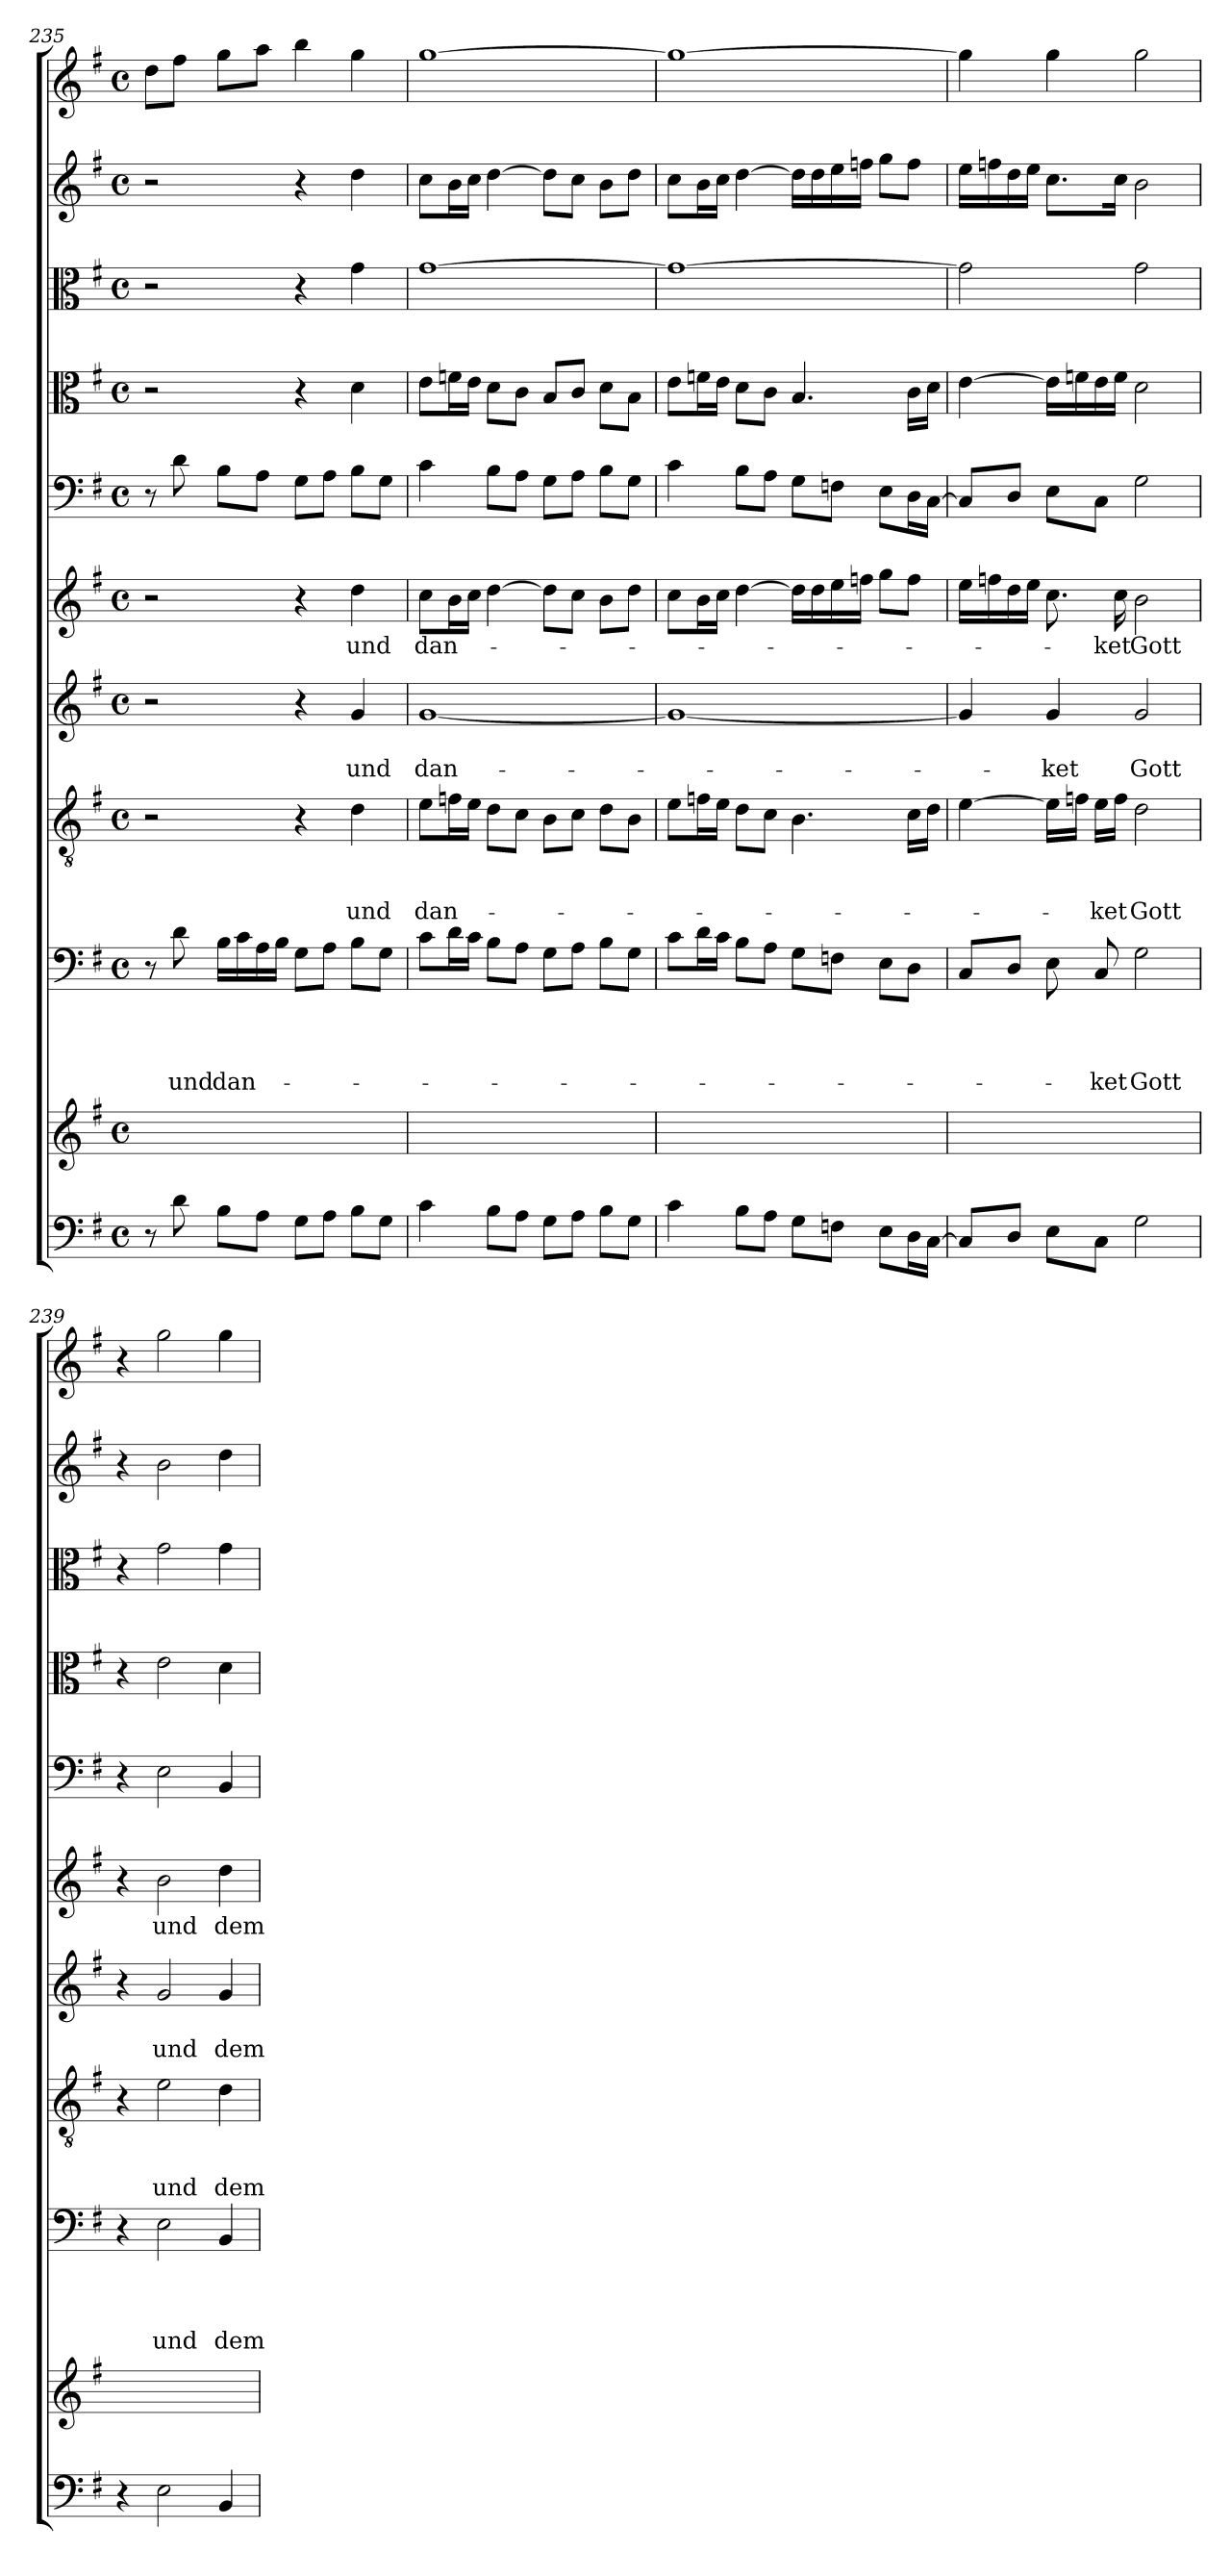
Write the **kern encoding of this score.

**kern	**kern	**kern	**text	**text	**text	**text	**kern	**text	**text	**text	**kern	**text	**text	**kern	**text	**kern	**kern	**kern	**kern	**kern
*part11	*part10	*part9	*part9	*part9	*part9	*part9	*part8	*part8	*part8	*part8	*part7	*part7	*part7	*part6	*part6	*part5	*part4	*part3	*part2	*part1
*staff11	*staff10	*staff9	*staff9	*staff9	*staff9	*staff9	*staff8	*staff8	*staff8	*staff8	*staff7	*staff7	*staff7	*staff6	*staff6	*staff5	*staff4	*staff3	*staff2	*staff1
*clefF4	*clefG2	*clefF4	*	*	*	*	*clefGv2	*	*	*	*clefG2	*	*	*clefG2	*	*clefF4	*clefC3	*clefC3	*clefG2	*clefG2
*k[f#]	*k[f#]	*k[f#]	*	*	*	*	*k[f#]	*	*	*	*k[f#]	*	*	*k[f#]	*	*k[f#]	*k[f#]	*k[f#]	*k[f#]	*k[f#]
*G:	*G:	*G:	*	*	*	*	*G:	*	*	*	*G:	*	*	*G:	*	*G:	*G:	*G:	*G:	*G:
*M4/4	*M4/4	*M4/4	*	*	*	*	*M4/4	*	*	*	*M4/4	*	*	*M4/4	*	*M4/4	*M4/4	*M4/4	*M4/4	*M4/4
*met(c)	*met(c)	*met(c)	*	*	*	*	*met(c)	*	*	*	*met(c)	*	*	*met(c)	*	*met(c)	*met(c)	*met(c)	*met(c)	*met(c)
=235	=235	=235	=235	=235	=235	=235	=235	=235	=235	=235	=235	=235	=235	=235	=235	=235	=235	=235	=235	=235
8r	1ryy	8r	.	.	.	.	2r	.	.	.	2r	.	.	2r	.	8r	2r	2r	2r	8dd\L
!	!	!	!	!	!	!LO:LY:b	!	!	!	!	!	!	!	!	!	!	!	!	!	!
8d\	.	8d\	.	.	.	und	.	.	.	.	.	.	.	.	.	8d\	.	.	.	8ff#\J
!	!	!	!	!	!	!LO:LY:b	!	!	!	!	!	!	!	!	!	!	!	!	!	!
8B\L	.	16B\LL	.	.	.	dan-	.	.	.	.	.	.	.	.	.	8B\L	.	.	.	8gg\L
.	.	16c\	.	.	.	.	.	.	.	.	.	.	.	.	.	.	.	.	.	.
8A\J	.	16A\	.	.	.	.	.	.	.	.	.	.	.	.	.	8A\J	.	.	.	8aa\J
.	.	16B\JJ	.	.	.	.	.	.	.	.	.	.	.	.	.	.	.	.	.	.
8G\L	.	8G\L	.	.	.	.	4r	.	.	.	4r	.	.	4r	.	8G\L	4r	4r	4r	4bb\
8A\J	.	8A\J	.	.	.	.	.	.	.	.	.	.	.	.	.	8A\J	.	.	.	.
!	!	!	!	!	!	!	!	!	!	!LO:LY:b	!	!	!LO:LY:b	!	!LO:LY:b	!	!	!	!	!
8B\L	.	8B\L	.	.	.	.	4d\	.	.	und	4g/	.	und	4dd\	und	8B\L	4d\	4g\	4dd\	4gg\
8G\J	.	8G\J	.	.	.	.	.	.	.	.	.	.	.	.	.	8G\J	.	.	.	.
=236	=236	=236	=236	=236	=236	=236	=236	=236	=236	=236	=236	=236	=236	=236	=236	=236	=236	=236	=236	=236
!	!	!	!	!	!	!	!	!	!	!LO:LY:b	!	!	!LO:LY:b	!	!LO:LY:b	!	!	!	!	!
4c\	1ryy	8c\L	.	.	.	.	8e\L	.	.	dan-	[1g	.	dan-	8cc\L	dan-	4c\	8e\L	[1g	8cc\L	[1gg
.	.	16d\L	.	.	.	.	16fn\L	.	.	.	.	.	.	16b\L	.	.	16fn\L	.	16b\L	.
.	.	16c\JJ	.	.	.	.	16e\JJ	.	.	.	.	.	.	16cc\JJ	.	.	16e\JJ	.	16cc\JJ	.
8B\L	.	8B\L	.	.	.	.	8d\L	.	.	.	.	.	.	[4dd\	.	8B\L	8d\L	.	[4dd\	.
8A\J	.	8A\J	.	.	.	.	8c\J	.	.	.	.	.	.	.	.	8A\J	8c\J	.	.	.
8G\L	.	8G\L	.	.	.	.	8B\L	.	.	.	.	.	.	8dd\L]	.	8G\L	8B/L	.	8dd\L]	.
8A\J	.	8A\J	.	.	.	.	8c\J	.	.	.	.	.	.	8cc\J	.	8A\J	8c/J	.	8cc\J	.
8B\L	.	8B\L	.	.	.	.	8d\L	.	.	.	.	.	.	8b\L	.	8B\L	8d\L	.	8b\L	.
8G\J	.	8G\J	.	.	.	.	8B\J	.	.	.	.	.	.	8dd\J	.	8G\J	8B\J	.	8dd\J	.
!!LO:PB:g=z
=237	=237	=237	=237	=237	=237	=237	=237	=237	=237	=237	=237	=237	=237	=237	=237	=237	=237	=237	=237	=237
4c\	1ryy	8c\L	.	.	.	.	8e\L	.	.	.	1g_	.	.	8cc\L	.	4c\	8e\L	1g_	8cc\L	1gg_
.	.	16d\L	.	.	.	.	16fn\L	.	.	.	.	.	.	16b\L	.	.	16fn\L	.	16b\L	.
.	.	16c\JJ	.	.	.	.	16e\JJ	.	.	.	.	.	.	16cc\JJ	.	.	16e\JJ	.	16cc\JJ	.
8B\L	.	8B\L	.	.	.	.	8d\L	.	.	.	.	.	.	[4dd\	.	8B\L	8d\L	.	[4dd\	.
8A\J	.	8A\J	.	.	.	.	8c\J	.	.	.	.	.	.	.	.	8A\J	8c\J	.	.	.
8G\L	.	8G\L	.	.	.	.	4.B\	.	.	.	.	.	.	16dd\LL]	.	8G\L	4.B/	.	16dd\LL]	.
.	.	.	.	.	.	.	.	.	.	.	.	.	.	16dd\	.	.	.	.	16dd\	.
8Fn\J	.	8Fn\J	.	.	.	.	.	.	.	.	.	.	.	16ee\	.	8Fn\J	.	.	16ee\	.
.	.	.	.	.	.	.	.	.	.	.	.	.	.	16ffn\JJ	.	.	.	.	16ffn\JJ	.
8E\L	.	8E\L	.	.	.	.	.	.	.	.	.	.	.	8gg\L	.	8E\L	.	.	8gg\L	.
16D\L	.	8D\J	.	.	.	.	16c\LL	.	.	.	.	.	.	8ff\J	.	16D\L	16c\LL	.	8ff\J	.
[16C\JJ	.	.	.	.	.	.	16d\JJ	.	.	.	.	.	.	.	.	[16C\JJ	16d\JJ	.	.	.
=238	=238	=238	=238	=238	=238	=238	=238	=238	=238	=238	=238	=238	=238	=238	=238	=238	=238	=238	=238	=238
8C/L]	1ryy	8C/L	.	.	.	.	[4e\	.	.	.	4g/]	.	.	16ee\LL	.	8C/L]	[4e\	2g\]	16ee\LL	4gg\]
.	.	.	.	.	.	.	.	.	.	.	.	.	.	16ffn\	.	.	.	.	16ffn\	.
8D/J	.	8D/J	.	.	.	.	.	.	.	.	.	.	.	16dd\	.	8D/J	.	.	16dd\	.
.	.	.	.	.	.	.	.	.	.	.	.	.	.	16ee\JJ	.	.	.	.	16ee\JJ	.
!	!	!	!	!	!	!	!	!	!	!	!	!	!LO:LY:b	!	!	!	!	!	!	!
8E\L	.	8E\	.	.	.	.	16e\LL]	.	.	.	4g/	.	-ket	8.cc\	.	8E\L	16e\LL]	.	8.cc\L	4gg\
.	.	.	.	.	.	.	16fn\JJ	.	.	.	.	.	.	.	.	.	16fn\	.	.	.
!	!	!	!	!	!	!LO:LY:b	!	!	!	!LO:LY:b	!	!	!	!	!	!	!	!	!	!
8C\J	.	8C/	.	.	.	-ket	16e\LL	.	.	-ket	.	.	.	.	.	8C\J	16e\	.	.	.
!	!	!	!	!	!	!	!	!	!	!	!	!	!	!	!LO:LY:b	!	!	!	!	!
.	.	.	.	.	.	.	16f\JJ	.	.	.	.	.	.	16cc\	-ket	.	16f\JJ	.	16cc\Jk	.
!	!	!	!	!	!	!LO:LY:b	!	!	!	!LO:LY:b	!	!	!LO:LY:b	!	!LO:LY:b	!	!	!	!	!
2G\	.	2G\	.	.	.	Gott	2d\	.	.	Gott	2g/	.	Gott	2b\	Gott	2G\	2d\	2g\	2b\	2gg\
=239	=239	=239	=239	=239	=239	=239	=239	=239	=239	=239	=239	=239	=239	=239	=239	=239	=239	=239	=239	=239
4r	1ryy	4r	.	.	.	.	4r	.	.	.	4r	.	.	4r	.	4r	4r	4r	4r	4r
!	!	!	!	!	!	!LO:LY:b	!	!	!	!LO:LY:b	!	!	!LO:LY:b	!	!LO:LY:b	!	!	!	!	!
2E\	.	2E\	.	.	.	und	2e\	.	.	und	2g/	.	und	2b\	und	2E\	2e\	2g\	2b\	2gg\
!	!	!	!	!	!	!LO:LY:b	!	!	!	!LO:LY:b	!	!	!LO:LY:b	!	!LO:LY:b	!	!	!	!	!
4BB/	.	4BB/	.	.	.	dem	4d\	.	.	dem	4g/	.	dem	4dd\	dem	4BB/	4d\	4g\	4dd\	4gg\
=	=	=	=	=	=	=	=	=	=	=	=	=	=	=	=	=	=	=	=	=
*-	*-	*-	*-	*-	*-	*-	*-	*-	*-	*-	*-	*-	*-	*-	*-	*-	*-	*-	*-	*-
